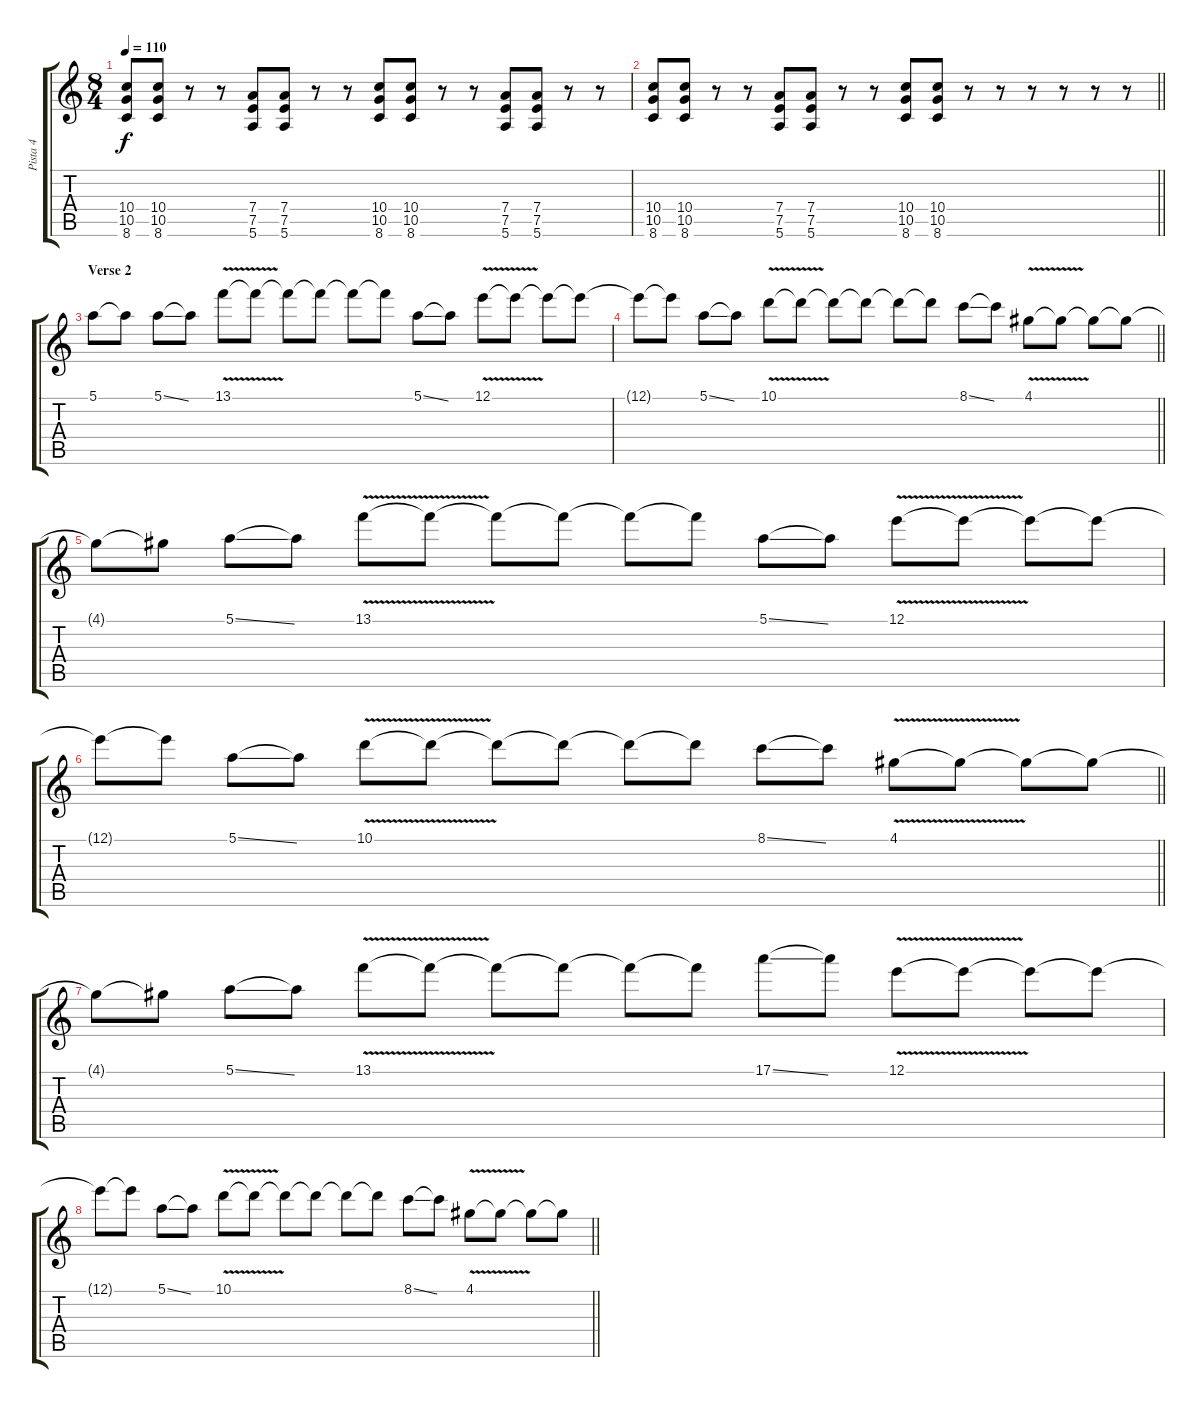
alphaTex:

\track ("Pista 4" "Pista 4") {instrument overdrivenguitar}
\staff {score tabs}
\tuning (E4 B3 G3 D3 A2 E2) {hide}
\ts (8 4)
\tempo 110
\clef g2
\ks c
(10.4 10.5 8.6).8{dy f instrument overdrivenguitar} (10.4 10.5 8.6).8 r.8 r.8 (7.4 7.5 5.6).8 (7.4 7.5 5.6).8 r.8 r.8 (10.4 10.5 8.6).8 (10.4 10.5 8.6).8 r.8 r.8 (7.4 7.5 5.6).8 (7.4 7.5 5.6).8 r.8 r.8 |
\barLineRight lightlight
(10.4 10.5 8.6).8 (10.4 10.5 8.6).8 r.8 r.8 (7.4 7.5 5.6).8 (7.4 7.5 5.6).8 r.8 r.8 (10.4 10.5 8.6).8 (10.4 10.5 8.6).8 r.8 r.8 r.8 r.8 r.8 r.8 |
\section ("" "Verse 2")
5.1.8 5.1{t}.8 5.1{ss}.8 5.1{t}.8 13.1{v}.8 13.1{t}.8 13.1{t}.8 13.1{t}.8 13.1{t}.8 13.1{t}.8 5.1{ss}.8 5.1{t}.8 12.1{v}.8 12.1{t}.8 12.1{t}.8 12.1{t}.8 |
\barLineRight lightlight
12.1{t}.8 12.1{t}.8 5.1{ss}.8 5.1{t}.8 10.1{v}.8 10.1{t}.8 10.1{t}.8 10.1{t}.8 10.1{t}.8 10.1{t}.8 8.1{ss}.8 8.1{t}.8 4.1{v}.8 4.1{t}.8 4.1{t}.8 4.1{t}.8 |
4.1{t}.8 4.1{t}.8 5.1{ss}.8 5.1{t}.8 13.1{v}.8 13.1{t}.8 13.1{t}.8 13.1{t}.8 13.1{t}.8 13.1{t}.8 5.1{ss}.8 5.1{t}.8 12.1{v}.8 12.1{t}.8 12.1{t}.8 12.1{t}.8 |
\barLineRight lightlight
12.1{t}.8 12.1{t}.8 5.1{ss}.8 5.1{t}.8 10.1{v}.8 10.1{t}.8 10.1{t}.8 10.1{t}.8 10.1{t}.8 10.1{t}.8 8.1{ss}.8 8.1{t}.8 4.1{v}.8 4.1{t}.8 4.1{t}.8 4.1{t}.8 |
4.1{t}.8 4.1{t}.8 5.1{ss}.8 5.1{t}.8 13.1{v}.8 13.1{t}.8 13.1{t}.8 13.1{t}.8 13.1{t}.8 13.1{t}.8 17.1{ss}.8 17.1{t}.8 12.1{v}.8 12.1{t}.8 12.1{t}.8 12.1{t}.8 |
\barLineRight lightlight
12.1{t}.8 12.1{t}.8 5.1{ss}.8 5.1{t}.8 10.1{v}.8 10.1{t}.8 10.1{t}.8 10.1{t}.8 10.1{t}.8 10.1{t}.8 8.1{ss}.8 8.1{t}.8 4.1{v}.8 4.1{t}.8 4.1{t}.8 4.1{t}.8
